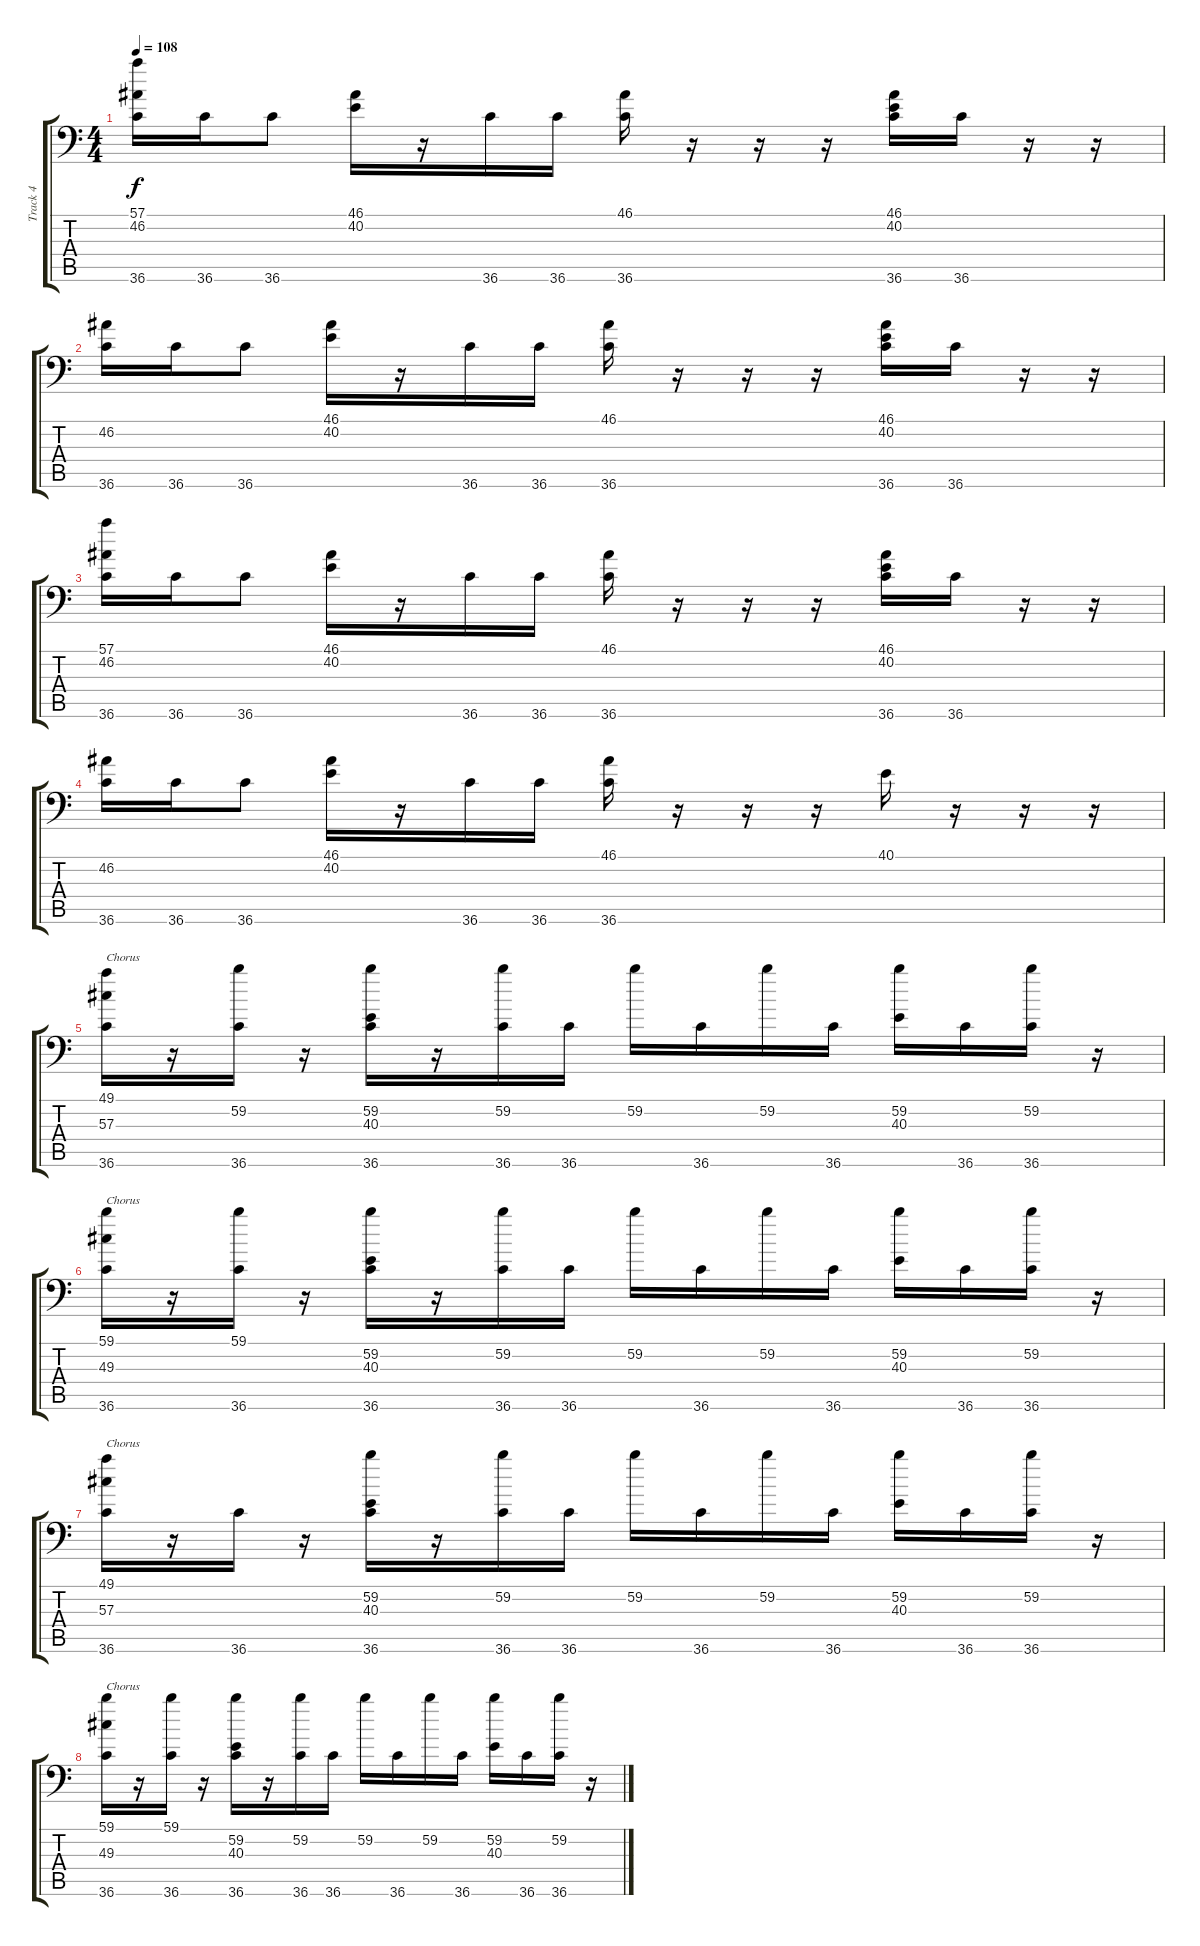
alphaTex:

\track ("Track 4" "Track 4") {instrument acousticgrandpiano}
\staff {score tabs}
\tuning (C-1 C-1 C-1 C-1 C-1 C-1) {hide}
\ts (4 4)
\tempo 108
\clef f4
\ks c
(57.1 46.2 36.6).16{dy f} 36.6.16 36.6.8 (46.1 40.2).16 r.16 36.6.16 36.6.16 (46.1 36.6).16 r.16 r.16 r.16 (46.1 40.2 36.6).16 36.6.16 r.16 r.16 |
(46.2 36.6).16 36.6.16 36.6.8 (46.1 40.2).16 r.16 36.6.16 36.6.16 (46.1 36.6).16 r.16 r.16 r.16 (46.1 40.2 36.6).16 36.6.16 r.16 r.16 |
(57.1 46.2 36.6).16 36.6.16 36.6.8 (46.1 40.2).16 r.16 36.6.16 36.6.16 (46.1 36.6).16 r.16 r.16 r.16 (46.1 40.2 36.6).16 36.6.16 r.16 r.16 |
(46.2 36.6).16 36.6.16 36.6.8 (46.1 40.2).16 r.16 36.6.16 36.6.16 (46.1 36.6).16 r.16 r.16 r.16 40.1.16 r.16 r.16 r.16 |
(49.1 57.3 36.6).16{txt "Chorus"} r.16 (59.2 36.6).16 r.16 (59.2 40.3 36.6).16 r.16 (59.2 36.6).16 36.6.16 59.2.16 36.6.16 59.2.16 36.6.16 (59.2 40.3).16 36.6.16 (59.2 36.6).16 r.16 |
(59.1 49.3 36.6).16{txt "Chorus"} r.16 (59.1 36.6).16 r.16 (59.2 40.3 36.6).16 r.16 (59.2 36.6).16 36.6.16 59.2.16 36.6.16 59.2.16 36.6.16 (59.2 40.3).16 36.6.16 (59.2 36.6).16 r.16 |
(49.1 57.3 36.6).16{txt "Chorus"} r.16 36.6.16 r.16 (59.2 40.3 36.6).16 r.16 (59.2 36.6).16 36.6.16 59.2.16 36.6.16 59.2.16 36.6.16 (59.2 40.3).16 36.6.16 (59.2 36.6).16 r.16 |
(59.1 49.3 36.6).16{txt "Chorus"} r.16 (59.1 36.6).16 r.16 (59.2 40.3 36.6).16 r.16 (59.2 36.6).16 36.6.16 59.2.16 36.6.16 59.2.16 36.6.16 (59.2 40.3).16 36.6.16 (59.2 36.6).16 r.16
